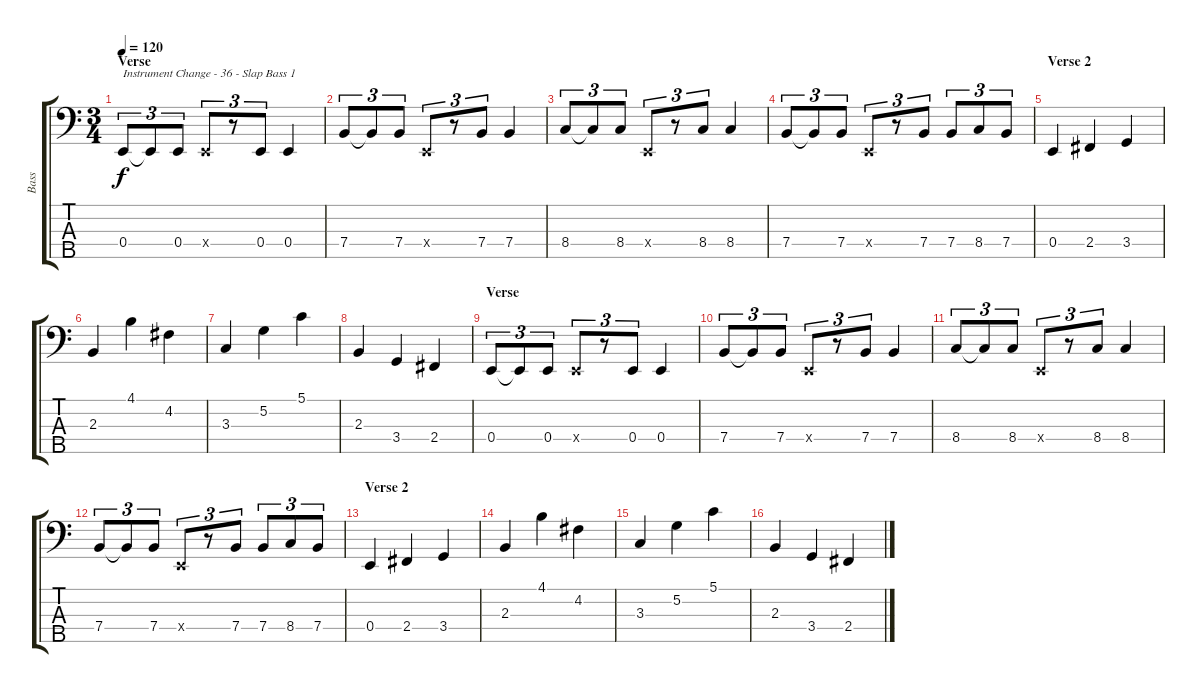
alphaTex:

\track ("Bass" "Bass") {instrument slapbass1}
\staff {score tabs}
\tuning (G2 D2 A1 E1 B0) {hide}
\ts (3 4)
\section ("" "Verse")
\tempo 120
\clef f4
\ks c
0.4.8{tu (3 2) txt "Instrument Change - 36 - Slap Bass 1" dy f instrument slapbass1} 0.4{t}.8{tu (3 2)} 0.4.8{tu (3 2)} 0.4{x}.8{tu (3 2)} r.8{tu (3 2)} 0.4.8{tu (3 2)} 0.4.4 |
7.4.8{tu (3 2)} 7.4{t}.8{tu (3 2)} 7.4.8{tu (3 2)} 0.4{x}.8{tu (3 2)} r.8{tu (3 2)} 7.4.8{tu (3 2)} 7.4.4 |
8.4.8{tu (3 2)} 8.4{t}.8{tu (3 2)} 8.4.8{tu (3 2)} 0.4{x}.8{tu (3 2)} r.8{tu (3 2)} 8.4.8{tu (3 2)} 8.4.4 |
7.4.8{tu (3 2)} 7.4{t}.8{tu (3 2)} 7.4.8{tu (3 2)} 0.4{x}.8{tu (3 2)} r.8{tu (3 2)} 7.4.8{tu (3 2)} 7.4.8{tu (3 2)} 8.4.8{tu (3 2)} 7.4.8{tu (3 2)} |
\section ("" "Verse 2")
0.4.4 2.4.4 3.4.4 |
2.3.4 4.1.4 4.2.4 |
3.3.4 5.2.4 5.1.4 |
2.3.4 3.4.4 2.4.4 |
\section ("" "Verse")
0.4.8{tu (3 2)} 0.4{t}.8{tu (3 2)} 0.4.8{tu (3 2)} 0.4{x}.8{tu (3 2)} r.8{tu (3 2)} 0.4.8{tu (3 2)} 0.4.4 |
7.4.8{tu (3 2)} 7.4{t}.8{tu (3 2)} 7.4.8{tu (3 2)} 0.4{x}.8{tu (3 2)} r.8{tu (3 2)} 7.4.8{tu (3 2)} 7.4.4 |
8.4.8{tu (3 2)} 8.4{t}.8{tu (3 2)} 8.4.8{tu (3 2)} 0.4{x}.8{tu (3 2)} r.8{tu (3 2)} 8.4.8{tu (3 2)} 8.4.4 |
7.4.8{tu (3 2)} 7.4{t}.8{tu (3 2)} 7.4.8{tu (3 2)} 0.4{x}.8{tu (3 2)} r.8{tu (3 2)} 7.4.8{tu (3 2)} 7.4.8{tu (3 2)} 8.4.8{tu (3 2)} 7.4.8{tu (3 2)} |
\section ("" "Verse 2")
0.4.4 2.4.4 3.4.4 |
2.3.4 4.1.4 4.2.4 |
3.3.4 5.2.4 5.1.4 |
2.3.4 3.4.4 2.4.4
